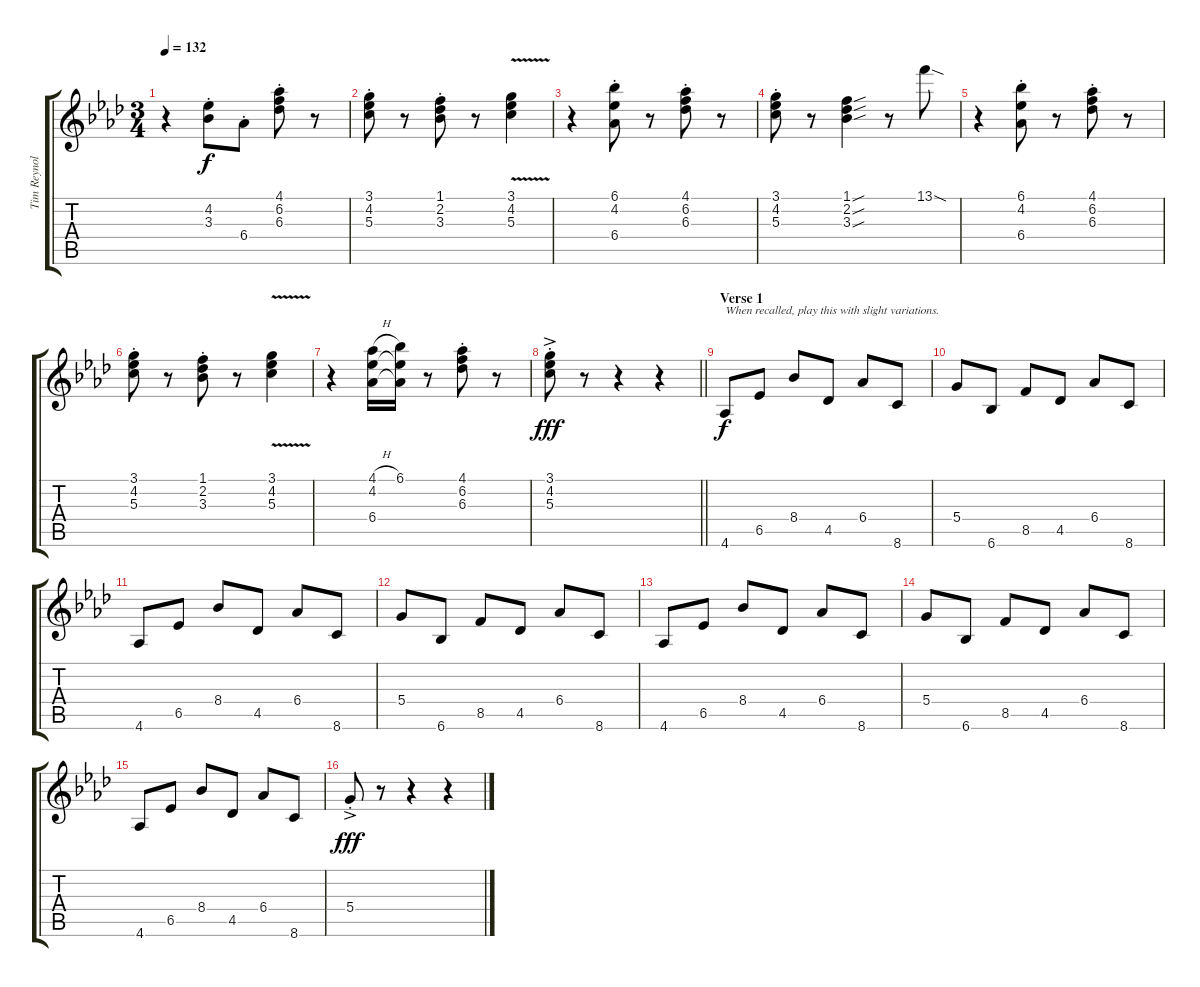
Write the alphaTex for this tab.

\track ("Tim Reynolds" "Tim Reynol") {instrument acousticguitarsteel}
\staff {score tabs}
\tuning (E4 B3 G3 D3 A2 E2) {hide}
\ts (3 4)
\tempo 132
\clef g2
\ks ab
r.4{dy fff} (4.2{st} 3.3{st}).8{dy f} 6.4{st}.8 (4.1{st} 6.2{st} 6.3{st}).8 r.8 |
(3.1{st} 4.2{st} 5.3{st}).8 r.8 (1.1{st} 2.2{st} 3.3{st}).8 r.8 (3.1{v} 4.2{v} 5.3{v}).4 |
r.4 (6.1{st} 4.2{st} 6.4{st}).8 r.8 (4.1{st} 6.2{st} 6.3{st}).8 r.8 |
(3.1{st} 4.2{st} 5.3{st}).8 r.8 (1.1{sou} 2.2{sou} 3.3{sou}).4 r.8 13.1{sod}.8 |
r.4 (6.1{st} 4.2{st} 6.4{st}).8 r.8 (4.1{st} 6.2{st} 6.3{st}).8 r.8 |
(3.1{st} 4.2{st} 5.3{st}).8 r.8 (1.1{st} 2.2{st} 3.3{st}).8 r.8 (3.1{v} 4.2{v} 5.3{v}).4 |
r.4 (4.1{h} 4.2 6.4).16 (6.1 4.2{t} 6.4{t}).16 r.8 (4.1{st} 6.2{st} 6.3{st}).8 r.8 |
\barLineRight lightlight
(3.1{ac st} 4.2{ac st} 5.3{ac st}).8{dy fff} r.8 r.4 r.4 |
\section ("" "Verse 1")
4.6.8{txt "When recalled, play this with slight variations." dy f} 6.5.8 8.4.8 4.5.8 6.4.8 8.6.8 |
5.4.8 6.6.8 8.5.8 4.5.8 6.4.8 8.6.8 |
4.6.8 6.5.8 8.4.8 4.5.8 6.4.8 8.6.8 |
5.4.8 6.6.8 8.5.8 4.5.8 6.4.8 8.6.8 |
4.6.8 6.5.8 8.4.8 4.5.8 6.4.8 8.6.8 |
5.4.8 6.6.8 8.5.8 4.5.8 6.4.8 8.6.8 |
4.6.8 6.5.8 8.4.8 4.5.8 6.4.8 8.6.8 |
5.4{ac st}.8{dy fff} r.8 r.4 r.4
